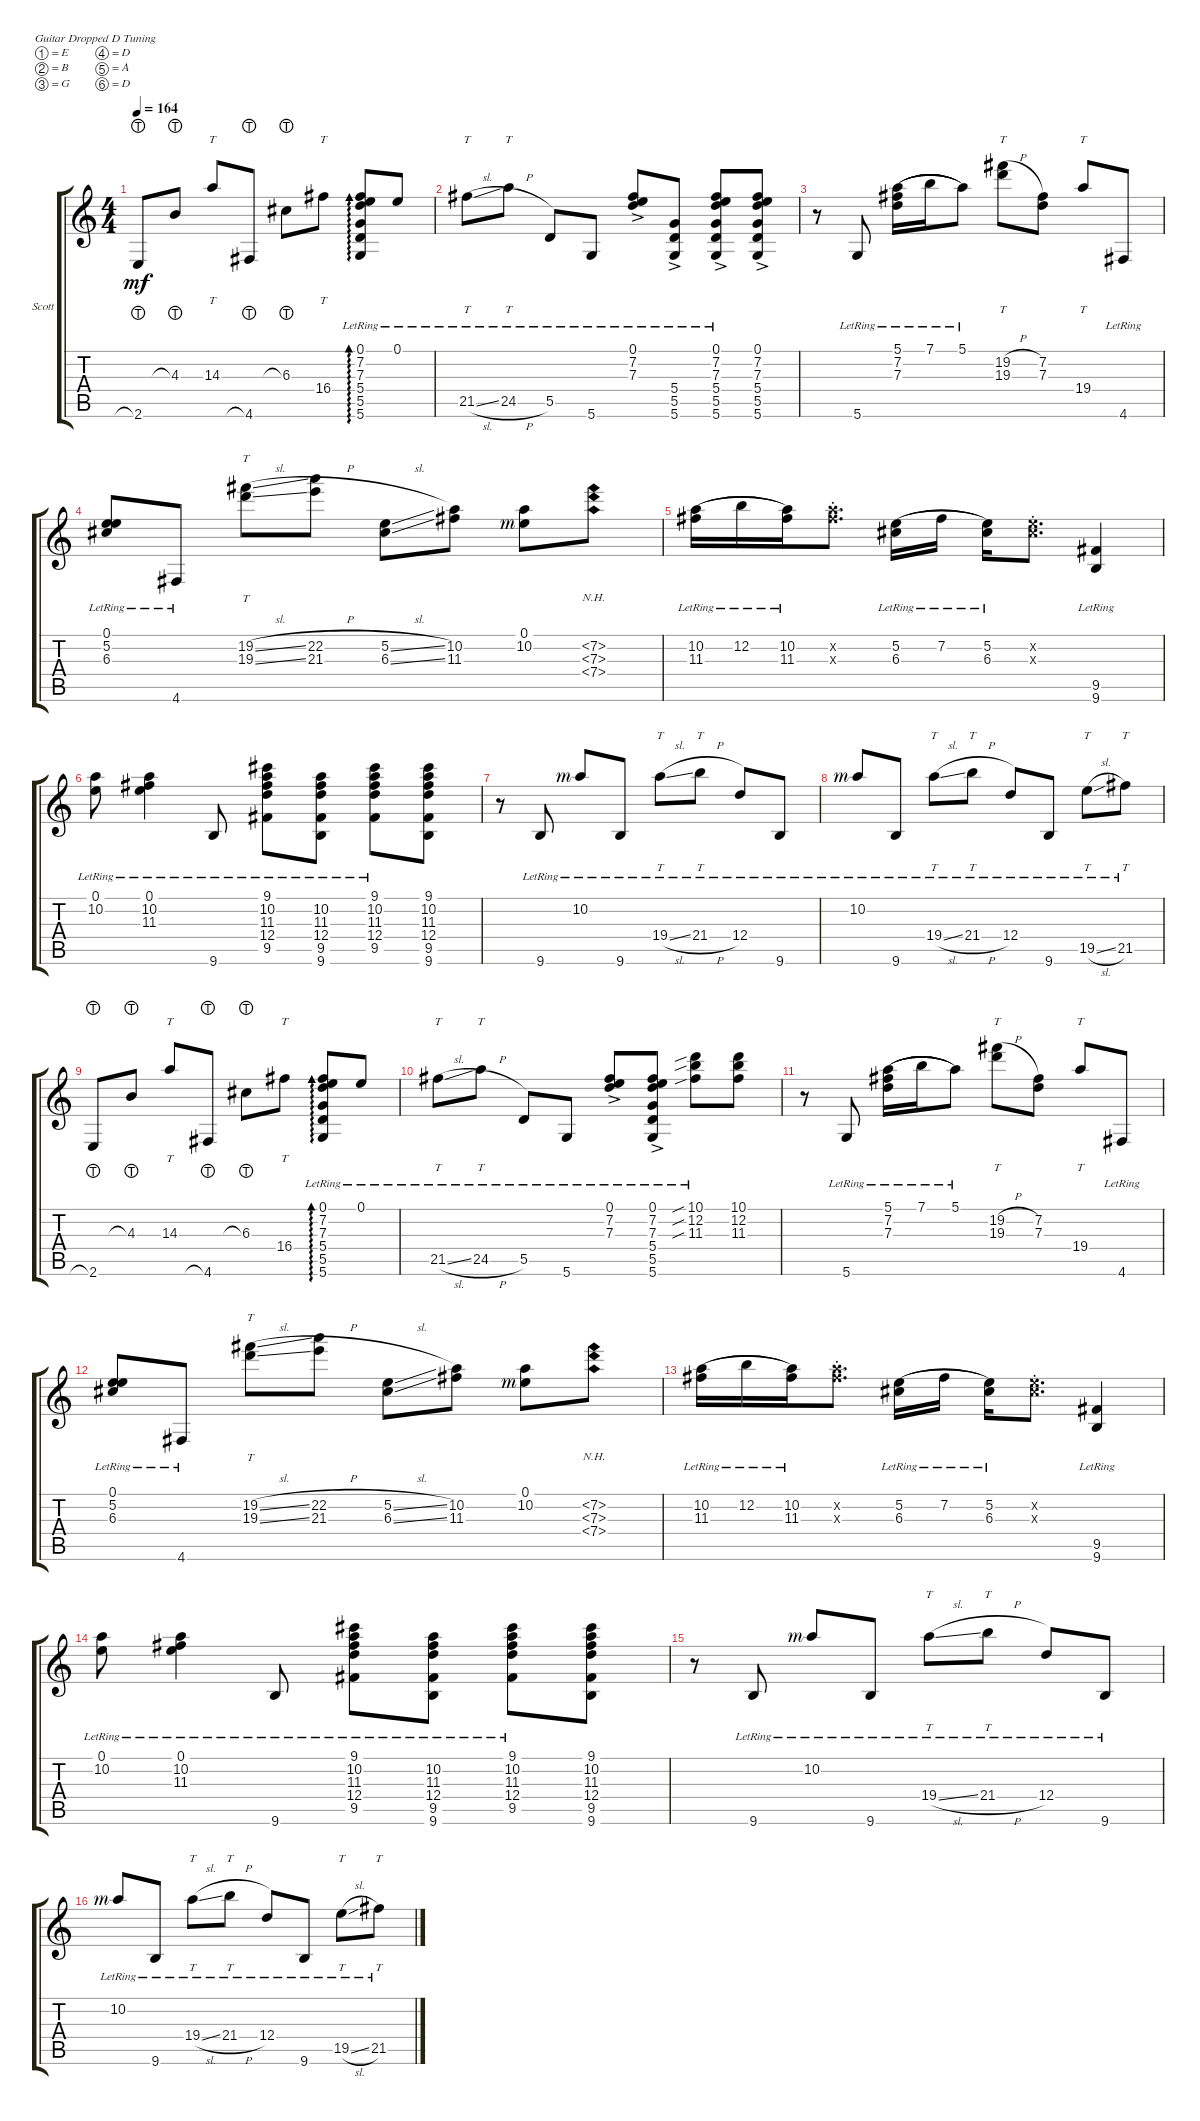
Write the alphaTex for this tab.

\defaultSystemsLayout 4
\bracketExtendMode groupsimilarinstruments
\firstSystemTrackNameOrientation horizontal
\otherSystemsTrackNameOrientation horizontal
\track ("Scott" "Scott") {instrument electricguitarclean}
\staff {score tabs}
\tuning (E4 B3 G3 D3 A2 D2)
\ts (4 4)
\scale
0.506573
\tempo 164
\accidentals auto
\clef g2
\ottava regular
\simile none
\ks c
2.6{lht}.8{dy mf} 4.3{lht}.8 14.3.8{tt} 4.6{lht}.8 6.3{lht}.8 16.4.8{tt} (5.6{lr} 5.5{lr} 5.4{lr} 7.3{lr} 7.2{lr} 0.1{lr}).8{ad 0} 0.1{lr}.8 |
\scale
0.493304 21.5{sl lr}.8{tt} 24.5{h lr}.8{tt} 5.5{lr}.8 5.6{lr}.8 (7.3{ac lr} 7.2{ac lr} 0.1{ac lr}).8 (5.6{ac lr} 5.5{ac lr} 5.4{ac lr}).8 (5.6{ac lr} 5.5{ac lr} 5.4{ac lr} 7.3{ac lr} 7.2{ac lr} 0.1{ac lr}).8 (5.6{ac} 5.5{ac} 5.4{ac} 7.3{ac} 7.2{ac} 0.1{ac}).8 |
\scale
0.504846 r.8 5.6{lr}.8 (7.3{lr} 7.2{lr} 5.1{lr}).16{legatoorigin} 7.1{lr}.16{legatoorigin} 5.1{lr}.8 (19.3{h} 19.2{h}).8{tt} (7.3 7.2).8 19.4.8{tt} 4.6{lr}.8 |
\scale
0.495032 (0.1{lr} 5.2{lr} 6.3{lr}).8 4.6{lr}.8 (19.3{sl} 19.2{sl}).8{tt} (22.2{h} 21.3{h}).8 (6.3{sl} 5.2{sl}).8 (11.3 10.2).8 (0.1{rf 3} 10.2).8 (7.2{nh} 7.3{nh} 7.4{nh}).8 |
(10.2{lr} 11.3{lr}).16{legatoorigin} 12.2{lr}.16{legatoorigin} (10.2{lr} 11.3{lr}).16 (10.2{st x} 11.3{x}).8{d} (5.2{lr} 6.3{lr}).16{legatoorigin} 7.2{lr}.16{legatoorigin} (5.2{lr} 6.3{lr}).16 (5.2{x} 6.3{st x}).8{d} (9.6{lr} 9.5{lr}).4 |
(10.2{lr} 0.1{lr}).8 (10.2{lr} 11.3{lr} 0.1{lr}).4 9.6{lr}.8 (9.5{lr} 12.4{lr} 11.3{lr} 10.2{lr} 9.1{lr}).8 (9.6{lr} 9.5{lr} 12.4{lr} 11.3{lr} 10.2{lr}).8 (9.5{lr} 12.4{lr} 11.3{lr} 10.2{lr} 9.1{lr}).8 (9.6 9.5 12.4 11.3 10.2 9.1).8 |
r.8 9.6{lr}.8 10.2{lr rf 3}.8 9.6{lr}.8 19.4{sl lr}.8{tt} 21.4{h lr}.8{tt} 12.4{lr}.8 9.6{lr}.8 |
10.2{lr rf 3}.8 9.6{lr}.8 19.4{sl lr}.8{tt} 21.4{h lr}.8{tt} 12.4{lr}.8 9.6{lr}.8 19.5{sl lr}.8{tt} 21.5{lr}.8{tt} |
\scale
0.507918 2.6{lht}.8 4.3{lht}.8 14.3.8{tt} 4.6{lht}.8 6.3{lht}.8 16.4.8{tt} (5.6{lr} 5.5{lr} 5.4{lr} 7.3{lr} 7.2{lr} 0.1{lr}).8{ad 0} 0.1{lr}.8 |
\scale
0.492049 21.5{sl lr}.8{tt} 24.5{h lr}.8{tt} 5.5{lr}.8 5.6{lr}.8 (7.3{ac lr} 7.2{ac lr} 0.1{ac lr}).8 (5.6{ac lr} 5.5{ac lr} 5.4{ac lr} 7.3{ac lr} 7.2{ac lr} 0.1{ac lr}).8 (11.3{sib lr} 12.2{sib lr} 10.1{sib lr}).8 (11.3 12.2 10.1).8 |
\scale
0.517717 r.8 5.6{lr}.8 (7.3{lr} 7.2{lr} 5.1{lr}).16{legatoorigin} 7.1{lr}.16{legatoorigin} 5.1{lr}.8 (19.3{h} 19.2{h}).8{tt} (7.3 7.2).8 19.4.8{tt} 4.6{lr}.8 |
\scale
0.482229 (0.1{lr} 5.2{lr} 6.3{lr}).8 4.6{lr}.8 (19.3{sl} 19.2{sl}).8{tt} (22.2{h} 21.3{h}).8 (6.3{sl} 5.2{sl}).8 (11.3 10.2).8 (0.1{rf 3} 10.2).8 (7.2{nh} 7.3{nh} 7.4{nh}).8 |
(10.2{lr} 11.3{lr}).16{legatoorigin} 12.2{lr}.16{legatoorigin} (10.2{lr} 11.3{lr}).16 (10.2{st x} 11.3{x}).8{d} (5.2{lr} 6.3{lr}).16{legatoorigin} 7.2{lr}.16{legatoorigin} (5.2{lr} 6.3{lr}).16 (5.2{x} 6.3{st x}).8{d} (9.6{lr} 9.5{lr}).4 |
(10.2{lr} 0.1{lr}).8 (10.2{lr} 11.3{lr} 0.1{lr}).4 9.6{lr}.8 (9.5{lr} 12.4{lr} 11.3{lr} 10.2{lr} 9.1{lr}).8 (9.6{lr} 9.5{lr} 12.4{lr} 11.3{lr} 10.2{lr}).8 (9.5{lr} 12.4{lr} 11.3{lr} 10.2{lr} 9.1{lr}).8 (9.6 9.5 12.4 11.3 10.2 9.1).8 |
r.8 9.6{lr}.8 10.2{lr rf 3}.8 9.6{lr}.8 19.4{sl lr}.8{tt} 21.4{h lr}.8{tt} 12.4{lr}.8 9.6{lr}.8 |
10.2{lr rf 3}.8 9.6{lr}.8 19.4{sl lr}.8{tt} 21.4{h lr}.8{tt} 12.4{lr}.8 9.6{lr}.8 19.5{sl lr}.8{tt} 21.5{lr}.8{tt}
